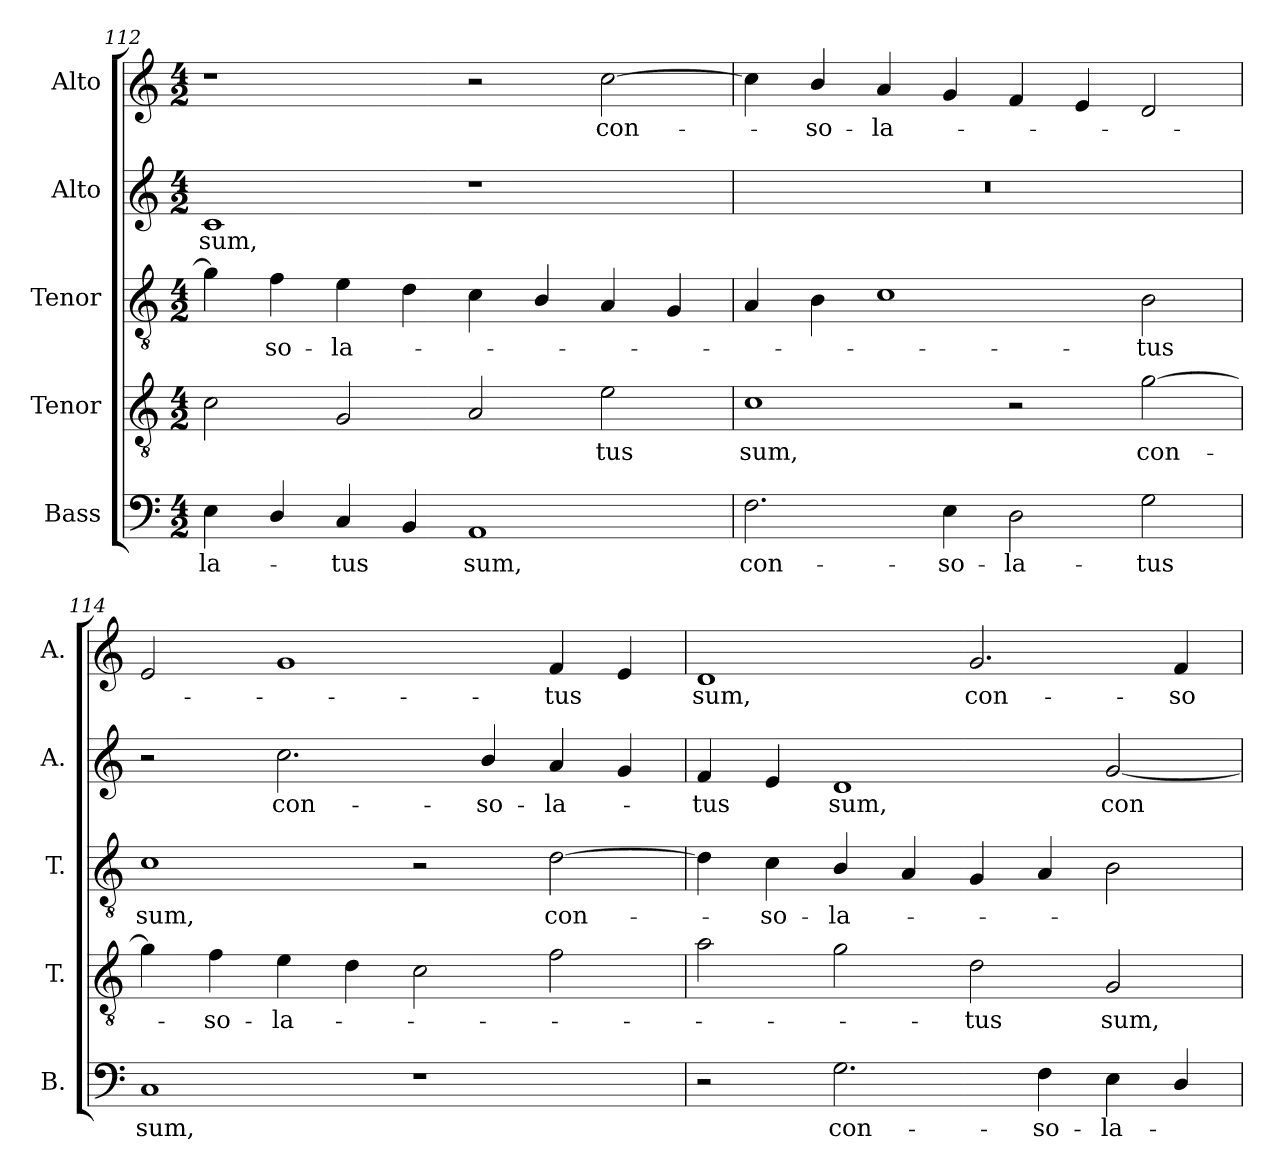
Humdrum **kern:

**kern	**text	**kern	**text	**kern	**text	**kern	**text	**kern	**text
*part5	*part5	*part4	*part4	*part3	*part3	*part2	*part2	*part1	*part1
*staff5	*staff5	*staff4	*staff4	*staff3	*staff3	*staff2	*staff2	*staff1	*staff1
*I"Bass	*	*I"Tenor	*	*I"Tenor	*	*I"Alto	*	*I"Alto	*
*I'B.	*	*I'T.	*	*I'T.	*	*I'A.	*	*I'A.	*
*clefF4	*	*clefGv2	*	*clefGv2	*	*clefG2	*	*clefG2	*
*	*	*ITrd7c12	*	*ITrd7c12	*	*	*	*	*
*k[]	*	*k[]	*	*k[]	*	*k[]	*	*k[]	*
*C:	*	*C:	*	*C:	*	*C:	*	*C:	*
*M4/2	*	*M4/2	*	*M4/2	*	*M4/2	*	*M4/2	*
=112	=112	=112	=112	=112	=112	=112	=112	=112	=112
!	!LO:LY:b:color=#000000	!	!	!	!	!	!	!	!
!	!	!	!	!	!	!	!LO:LY:b:color=#000000	!	!
4Ei\	-la-	2Ci\	.	4Gi\]	.	1ci	sum,	1r	.
!	!	!	!	!	!LO:LY:b:color=#000000	!	!	!	!
4Di/	.	.	.	4Fi\	-so-	.	.	.	.
!	!LO:LY:b:color=#000000	!	!	!	!	!	!	!	!
!	!	!	!	!	!LO:LY:b:color=#000000	!	!	!	!
4Ci/	-tus	2GGi/	.	4Ei\	-la-	.	.	.	.
4BBi/	.	.	.	4Di\	.	.	.	.	.
!	!LO:LY:b:color=#000000	!	!	!	!	!	!	!	!
1AAi	sum,	2AAi/	.	4Ci\	.	1r	.	2r	.
.	.	.	.	4BBi/	.	.	.	.	.
!	!	!	!LO:LY:b:color=#000000	!	!	!	!	!	!
!	!	!	!	!	!	!	!	!	!LO:LY:b:color=#000000
.	.	2Ei\	-tus	4AAi/	.	.	.	[2cci\	con-
.	.	.	.	4GGi/	.	.	.	.	.
=113	=113	=113	=113	=113	=113	=113	=113	=113	=113
!	!LO:LY:b:color=#000000	!	!	!	!	!	!	!	!
!	!	!	!LO:LY:b:color=#000000	!	!	!LO:N:vis=1	!	!	!
2.Fi\	con-	1Ci	sum,	4AAi/	.	0r	.	4cci\]	.
!	!	!	!	!	!	!	!	!	!LO:LY:b:color=#000000
.	.	.	.	4BBi\	.	.	.	4bi/	-so-
!	!	!	!	!	!	!	!	!	!LO:LY:b:color=#000000
.	.	.	.	1Ci	.	.	.	4ai/	-la-
!	!LO:LY:b:color=#000000	!	!	!	!	!	!	!	!
4Ei\	-so-	.	.	.	.	.	.	4gi/	.
!	!LO:LY:b:color=#000000	!	!	!	!	!	!	!	!
2Di\	-la-	2r	.	.	.	.	.	4fi/	.
.	.	.	.	.	.	.	.	4ei/	.
!	!LO:LY:b:color=#000000	!	!	!	!	!	!	!	!
!	!	!	!LO:LY:b:color=#000000	!	!	!	!	!	!
!	!	!	!	!	!LO:LY:b:color=#000000	!	!	!	!
2Gi\	-tus	[2Gi\	con-	2BBi\	-tus	.	.	2di/	.
!!LO:LB:g=z
=114	=114	=114	=114	=114	=114	=114	=114	=114	=114
!	!LO:LY:b:color=#000000	!	!	!	!	!	!	!	!
!	!	!	!	!	!LO:LY:b:color=#000000	!	!	!	!
1Ci	sum,	4Gi\]	.	1Ci	sum,	2r	.	2ei/	.
!	!	!	!LO:LY:b:color=#000000	!	!	!	!	!	!
.	.	4Fi\	-so-	.	.	.	.	.	.
!	!	!	!LO:LY:b:color=#000000	!	!	!	!	!	!
!	!	!	!	!	!	!	!LO:LY:b:color=#000000	!	!
.	.	4Ei\	-la-	.	.	2.cci\	con-	1gi	.
.	.	4Di\	.	.	.	.	.	.	.
1r	.	2Ci\	.	2r	.	.	.	.	.
!	!	!	!	!	!	!	!LO:LY:b:color=#000000	!	!
.	.	.	.	.	.	4bi/	-so-	.	.
!	!	!	!	!	!LO:LY:b:color=#000000	!	!	!	!
!	!	!	!	!	!	!	!LO:LY:b:color=#000000	!	!
!	!	!	!	!	!	!	!	!	!LO:LY:b:color=#000000
.	.	2Fi\	.	[2Di\	con-	4ai/	-la-	4fi/	-tus
.	.	.	.	.	.	4gi/	.	4ei/	.
=115	=115	=115	=115	=115	=115	=115	=115	=115	=115
!	!	!	!	!	!	!	!LO:LY:b:color=#000000	!	!
!	!	!	!	!	!	!	!	!	!LO:LY:b:color=#000000
2r	.	2Ai\	.	4Di\]	.	4fi/	-tus	1di	sum,
!	!	!	!	!	!LO:LY:b:color=#000000	!	!	!	!
.	.	.	.	4Ci\	-so-	4ei/	.	.	.
!	!LO:LY:b:color=#000000	!	!	!	!	!	!	!	!
!	!	!	!	!	!LO:LY:b:color=#000000	!	!	!	!
!	!	!	!	!	!	!	!LO:LY:b:color=#000000	!	!
2.Gi\	con-	2Gi\	.	4BBi/	-la-	1di	sum,	.	.
.	.	.	.	4AAi/	.	.	.	.	.
!	!	!	!LO:LY:b:color=#000000	!	!	!	!	!	!
!	!	!	!	!	!	!	!	!	!LO:LY:b:color=#000000
.	.	2Di\	-tus	4GGi/	.	.	.	2.gi/	con-
!	!LO:LY:b:color=#000000	!	!	!	!	!	!	!	!
4Fi\	-so-	.	.	4AAi/	.	.	.	.	.
!	!LO:LY:b:color=#000000	!	!	!	!	!	!	!	!
!	!	!	!LO:LY:b:color=#000000	!	!	!	!	!	!
!	!	!	!	!	!	!	!LO:LY:b:color=#000000	!	!
4Ei\	-la-	2GGi/	sum,	2BBi\	.	[2gi/	con-	.	.
!	!	!	!	!	!	!	!	!	!LO:LY:b:color=#000000
4Di/	.	.	.	.	.	.	.	4fi/	-so-
=	=	=	=	=	=	=	=	=	=
*-	*-	*-	*-	*-	*-	*-	*-	*-	*-
